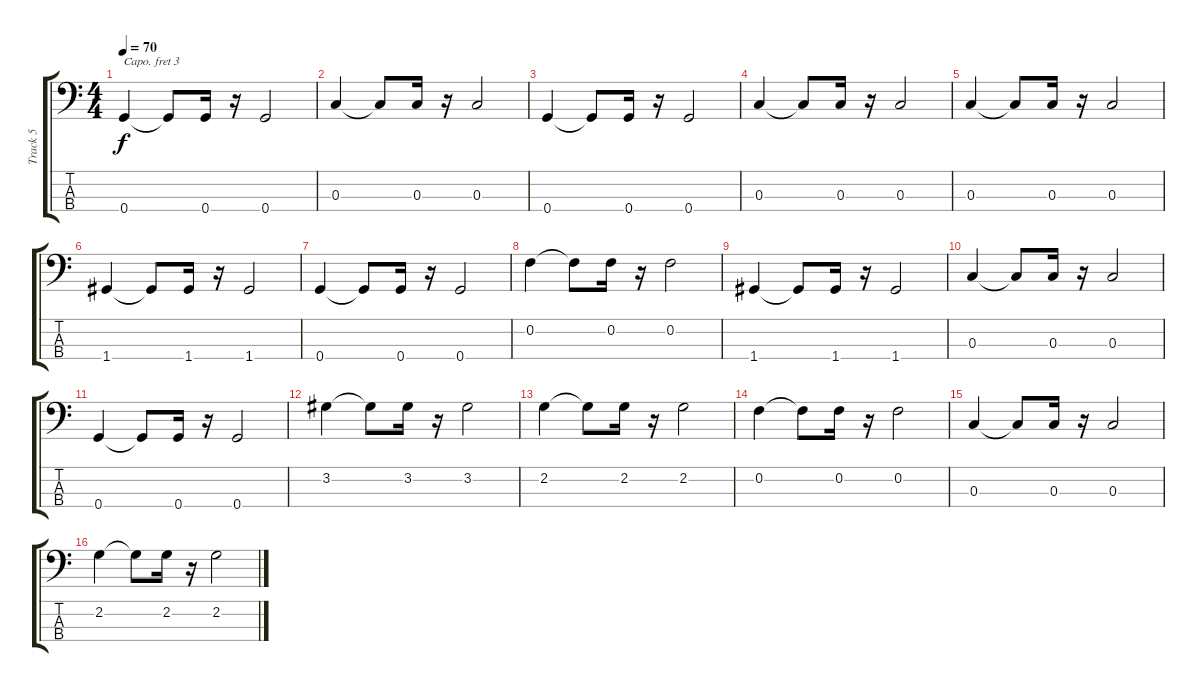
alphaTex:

\track ("Track 5" "Track 5") {instrument electricbasspick}
\staff {score tabs}
\capo 3
\tuning (G2 D2 A1 E1) {hide}
\ts (4 4)
\tempo 70
\clef f4
\ks c
0.4.4{dy f} 0.4{t}.8 0.4.16 r.16 0.4.2 |
0.3.4 0.3{t}.8 0.3.16 r.16 0.3.2 |
0.4.4 0.4{t}.8 0.4.16 r.16 0.4.2 |
0.3.4 0.3{t}.8 0.3.16 r.16 0.3.2 |
0.3.4 0.3{t}.8 0.3.16 r.16 0.3.2 |
1.4.4 1.4{t}.8 1.4.16 r.16 1.4.2 |
0.4.4 0.4{t}.8 0.4.16 r.16 0.4.2 |
0.2.4 0.2{t}.8 0.2.16 r.16 0.2.2 |
1.4.4 1.4{t}.8 1.4.16 r.16 1.4.2 |
0.3.4 0.3{t}.8 0.3.16 r.16 0.3.2 |
0.4.4 0.4{t}.8 0.4.16 r.16 0.4.2 |
3.2.4 3.2{t}.8 3.2.16 r.16 3.2.2 |
2.2.4 2.2{t}.8 2.2.16 r.16 2.2.2 |
0.2.4 0.2{t}.8 0.2.16 r.16 0.2.2 |
0.3.4 0.3{t}.8 0.3.16 r.16 0.3.2 |
2.2.4 2.2{t}.8 2.2.16 r.16 2.2.2
